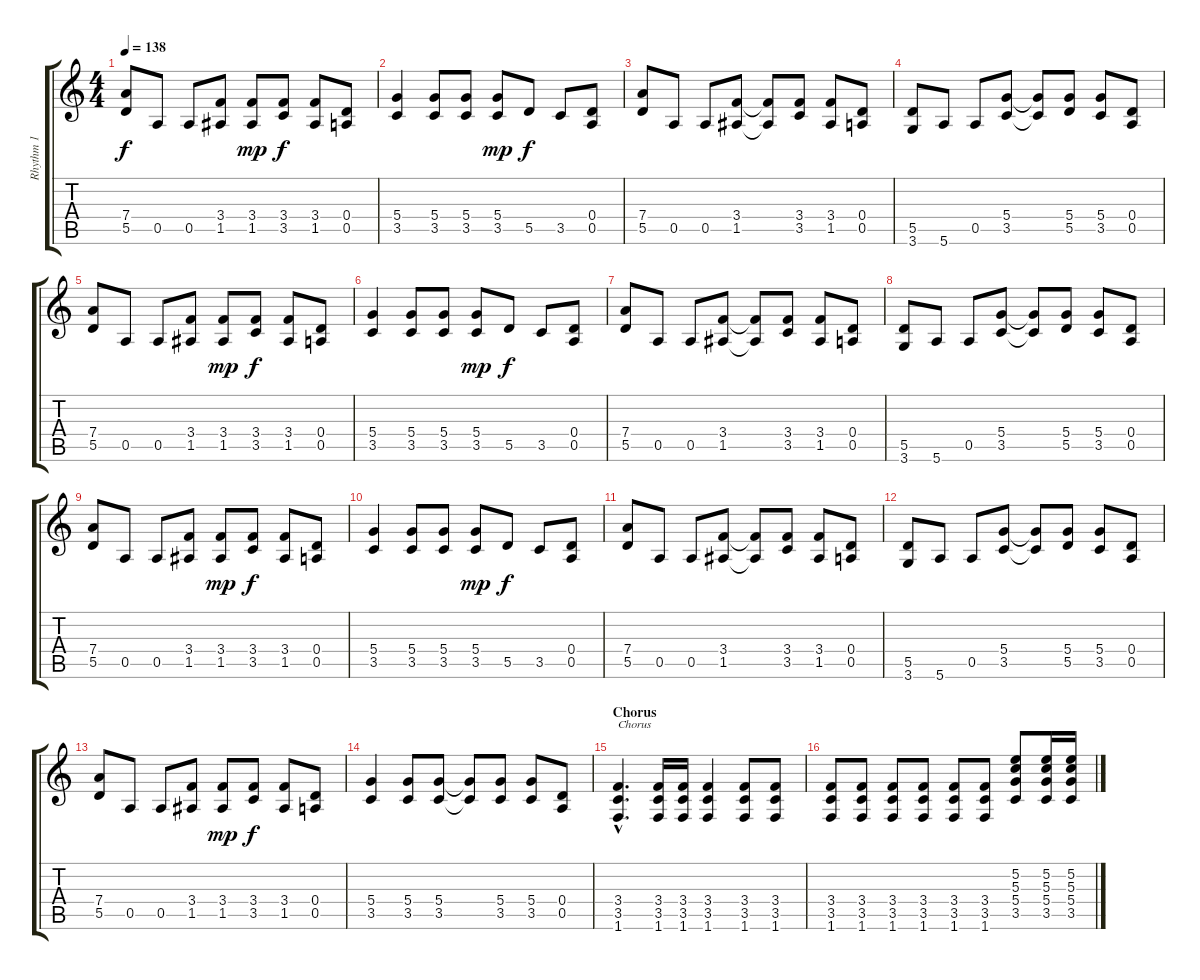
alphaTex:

\track ("Rhythm 1" "Rhythm 1") {instrument electricguitarmuted}
\staff {score tabs}
\tuning (E4 B3 G3 D3 A2 E2) {hide}
\ts (4 4)
\tempo 138
\clef g2
\ks c
(7.4 5.5).8{dy f} 0.5.8 0.5.8 (3.4 1.5).8 (3.4 1.5).8{dy mp} (3.4 3.5).8{dy f} (3.4 1.5).8 (0.4 0.5).8 |
(5.4 3.5).4 (5.4 3.5).8 (5.4 3.5).8 (5.4 3.5).8{dy mp} 5.5.8{dy f} 3.5.8 (0.4 0.5).8 |
(7.4 5.5).8 0.5.8 0.5.8 (3.4 1.5).8 (3.4{t} 1.5{t}).8 (3.4 3.5).8 (3.4 1.5).8 (0.4 0.5).8 |
(5.5 3.6).8 5.6.8 0.5.8 (5.4 3.5).8 (5.4{t} 3.5{t}).8 (5.4 5.5).8 (5.4 3.5).8 (0.4 0.5).8 |
(7.4 5.5).8 0.5.8 0.5.8 (3.4 1.5).8 (3.4 1.5).8{dy mp} (3.4 3.5).8{dy f} (3.4 1.5).8 (0.4 0.5).8 |
(5.4 3.5).4 (5.4 3.5).8 (5.4 3.5).8 (5.4 3.5).8{dy mp} 5.5.8{dy f} 3.5.8 (0.4 0.5).8 |
(7.4 5.5).8 0.5.8 0.5.8 (3.4 1.5).8 (3.4{t} 1.5{t}).8 (3.4 3.5).8 (3.4 1.5).8 (0.4 0.5).8 |
(5.5 3.6).8 5.6.8 0.5.8 (5.4 3.5).8 (5.4{t} 3.5{t}).8 (5.4 5.5).8 (5.4 3.5).8 (0.4 0.5).8 |
(7.4 5.5).8 0.5.8 0.5.8 (3.4 1.5).8 (3.4 1.5).8{dy mp} (3.4 3.5).8{dy f} (3.4 1.5).8 (0.4 0.5).8 |
(5.4 3.5).4 (5.4 3.5).8 (5.4 3.5).8 (5.4 3.5).8{dy mp} 5.5.8{dy f} 3.5.8 (0.4 0.5).8 |
(7.4 5.5).8 0.5.8 0.5.8 (3.4 1.5).8 (3.4{t} 1.5{t}).8 (3.4 3.5).8 (3.4 1.5).8 (0.4 0.5).8 |
(5.5 3.6).8 5.6.8 0.5.8 (5.4 3.5).8 (5.4{t} 3.5{t}).8 (5.4 5.5).8 (5.4 3.5).8 (0.4 0.5).8 |
(7.4 5.5).8 0.5.8 0.5.8 (3.4 1.5).8 (3.4 1.5).8{dy mp} (3.4 3.5).8{dy f} (3.4 1.5).8 (0.4 0.5).8 |
(5.4 3.5).4 (5.4 3.5).8 (5.4 3.5).8 (5.4{t} 3.5{t}).8 (5.4 3.5).8 (5.4 3.5).8 (0.4 0.5).8 |
\section ("" "Chorus")
(3.4{hac} 3.5{hac} 1.6{hac}).4{d txt "Chorus" volume 10 instrument electricguitarclean} (3.4 3.5 1.6).16 (3.4 3.5 1.6).16 (3.4 3.5 1.6).4 (3.4 3.5 1.6).8 (3.4 3.5 1.6).8 |
(3.4 3.5 1.6).8 (3.4 3.5 1.6).8 (3.4 3.5 1.6).8 (3.4 3.5 1.6).8 (3.4 3.5 1.6).8 (3.4 3.5 1.6).8 (5.2 5.3 5.4 3.5).8 (5.2 5.3 5.4 3.5).16 (5.2 5.3 5.4 3.5).16
